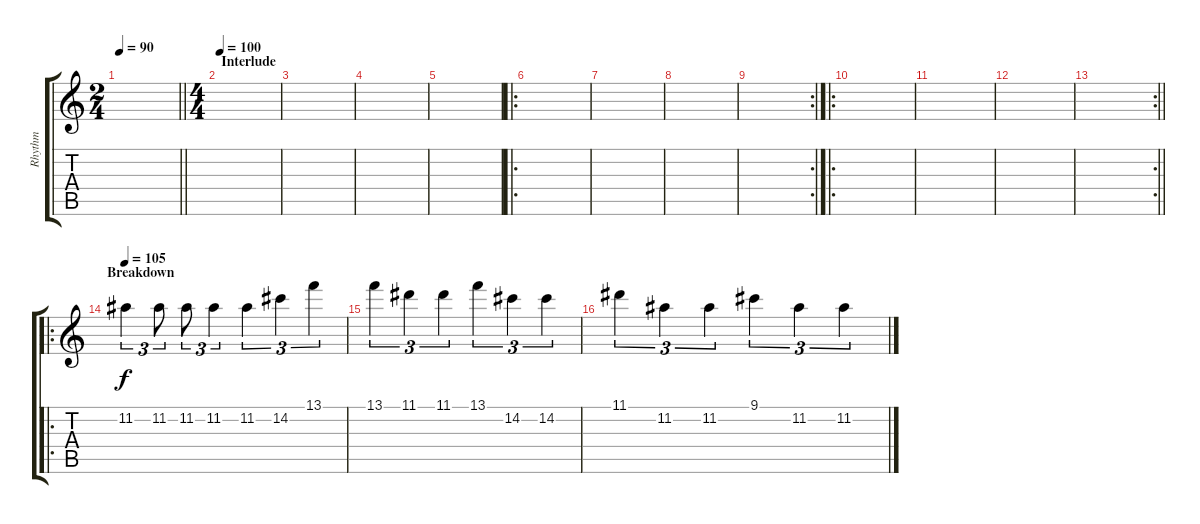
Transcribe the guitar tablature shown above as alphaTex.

\track ("Rhythm" "Rhythm") {instrument distortionguitar}
\staff {score tabs}
\tuning (E4 B3 G3 D3 A2 E2) {hide}
\ts (2 4)
\tempo 90
\clef g2
\barLineRight lightlight
\ks c
|
\ts (4 4)
\section ("" "Interlude")
\tempo 100
|
|
|
|
\ro
|
|
|
\rc 2
|
\ro
|
|
|
\rc 2
\barLineRight lightlight
|
\ro
\section ("" "Breakdown")
\tempo 105
11.2.4{tu (3 2)} 11.2.8{tu (3 2)} 11.2.8{tu (3 2)} 11.2.4{tu (3 2)} 11.2.4{tu (3 2)} 14.2.4{tu (3 2)} 13.1.4{tu (3 2)} |
13.1.4{tu (3 2)} 11.1.4{tu (3 2)} 11.1.4{tu (3 2)} 13.1.4{tu (3 2)} 14.2.4{tu (3 2)} 14.2.4{tu (3 2)} |
11.1.4{tu (3 2)} 11.2.4{tu (3 2)} 11.2.4{tu (3 2)} 9.1.4{tu (3 2)} 11.2.4{tu (3 2)} 11.2.4{tu (3 2)}
